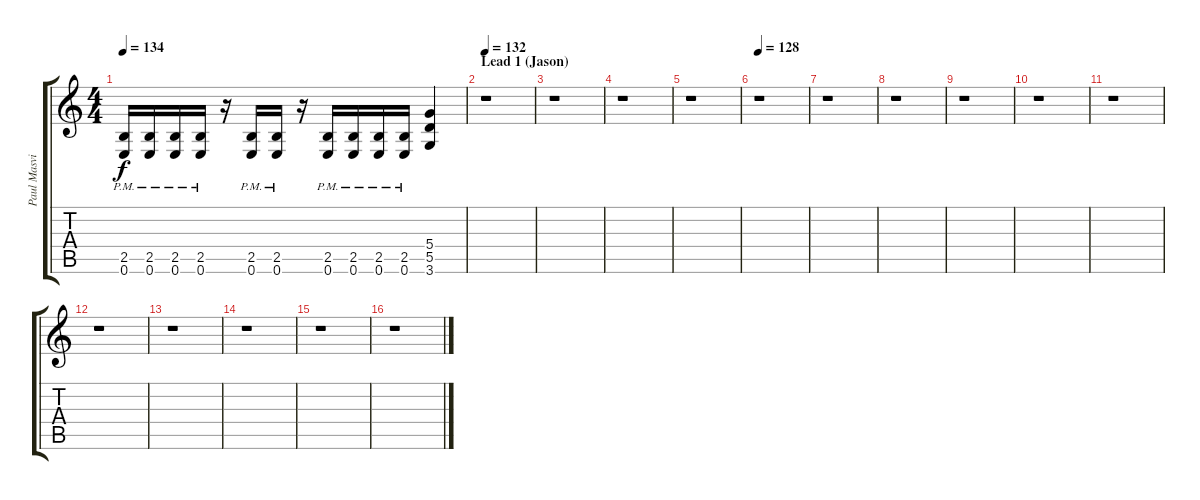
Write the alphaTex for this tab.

\track ("Paul Masvidal (distortion)" "Paul Masvi") {instrument distortionguitar}
\staff {score tabs}
\tuning (E4 B3 G3 D3 A2 E2) {hide}
\ts (4 4)
\tempo 134
\clef g2
\ks c
(2.5{pm} 0.6{pm}).16{dy f} (2.5{pm} 0.6{pm}).16 (2.5{pm} 0.6{pm}).16 (2.5{pm} 0.6{pm}).16 r.16 (2.5{pm} 0.6{pm}).16 (2.5{pm} 0.6{pm}).16 r.16 (2.5{pm} 0.6{pm}).16 (2.5{pm} 0.6{pm}).16 (2.5{pm} 0.6{pm}).16 (2.5{pm} 0.6{pm}).16 (5.4 5.5 3.6).4 |
\section ("" "Lead 1 (Jason)")
\tempo 132
r.1 |
r.1 |
r.1 |
r.1 |
\tempo 128
r.1 |
r.1 |
r.1 |
r.1 |
r.1 |
r.1 |
r.1 |
r.1 |
r.1 |
r.1 |
r.1
